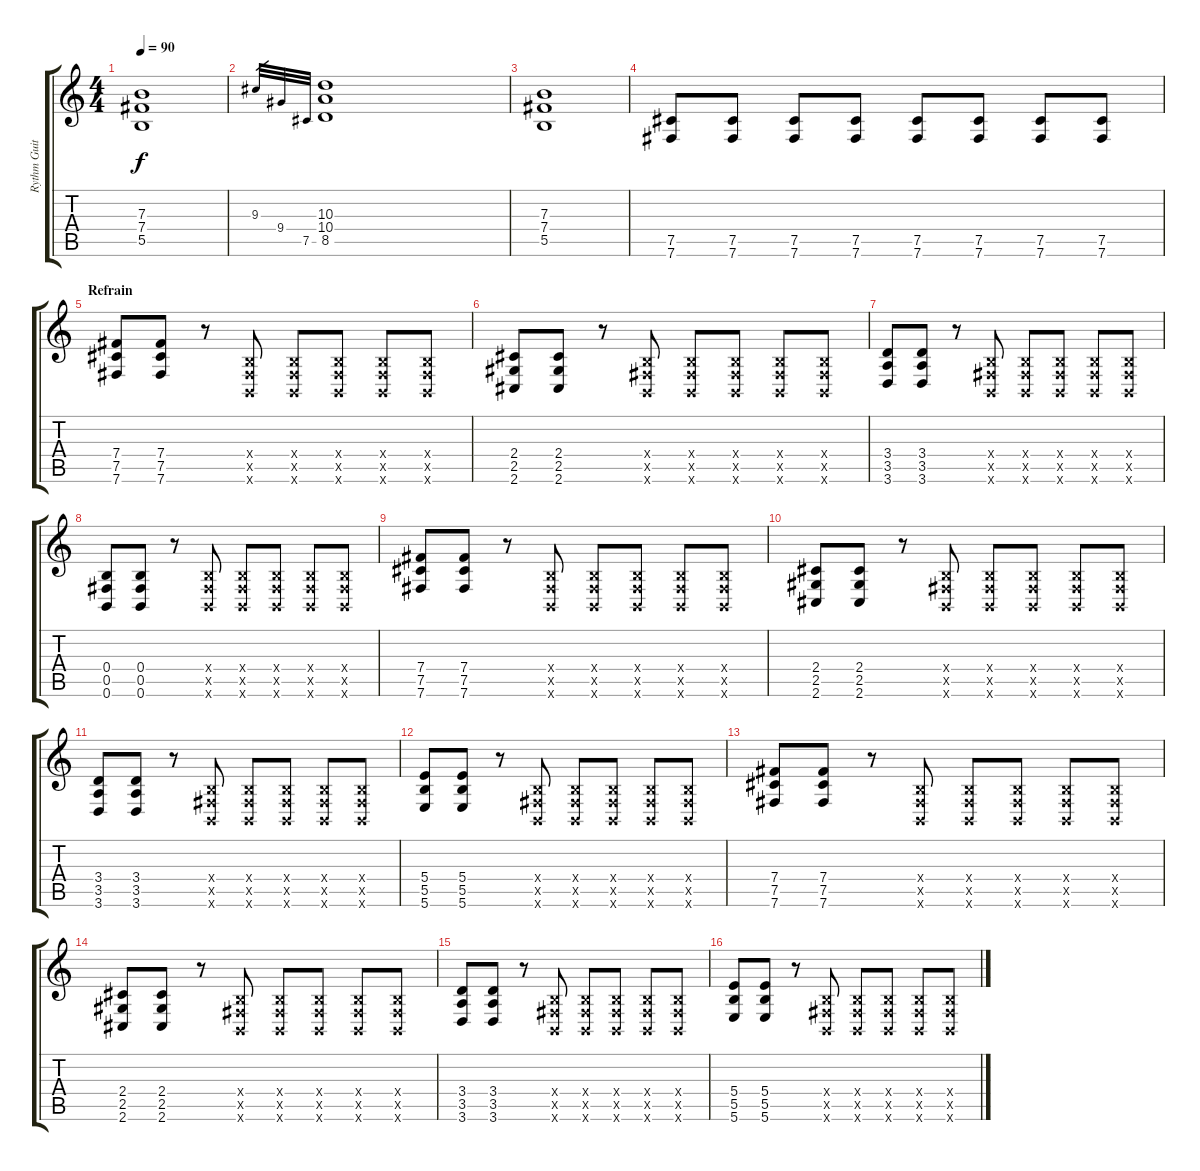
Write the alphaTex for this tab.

\track ("Rythm Guitar" "Rythm Guit") {instrument distortionguitar}
\staff {score tabs}
\tuning (Db4 Ab3 E3 B2 Gb2 B1) {hide}
\ts (4 4)
\tempo 90
\clef g2
\ks c
(7.3 7.4 5.5).1{dy f} |
9.3.32{gr} 9.4.32{gr} 7.5.32{gr} (10.3 10.4 8.5).1 |
(7.3 7.4 5.5).1 |
(7.5 7.6).8 (7.5 7.6).8 (7.5 7.6).8 (7.5 7.6).8 (7.5 7.6).8 (7.5 7.6).8 (7.5 7.6).8 (7.5 7.6).8 |
\section ("" "Refrain")
(7.4 7.5 7.6).8 (7.4 7.5 7.6).8 r.8 (0.4{x} 0.5{x} 0.6{x}).8 (0.4{x} 0.5{x} 0.6{x}).8 (0.4{x} 0.5{x} 0.6{x}).8 (0.4{x} 0.5{x} 0.6{x}).8 (0.4{x} 0.5{x} 0.6{x}).8 |
(2.4 2.5 2.6).8 (2.4 2.5 2.6).8 r.8 (0.4{x} 0.5{x} 0.6{x}).8 (0.4{x} 0.5{x} 0.6{x}).8 (0.4{x} 0.5{x} 0.6{x}).8 (0.4{x} 0.5{x} 0.6{x}).8 (0.4{x} 0.5{x} 0.6{x}).8 |
(3.4 3.5 3.6).8 (3.4 3.5 3.6).8 r.8 (0.4{x} 0.5{x} 0.6{x}).8 (0.4{x} 0.5{x} 0.6{x}).8 (0.4{x} 0.5{x} 0.6{x}).8 (0.4{x} 0.5{x} 0.6{x}).8 (0.4{x} 0.5{x} 0.6{x}).8 |
(0.4 0.5 0.6).8 (0.4 0.5 0.6).8 r.8 (0.4{x} 0.5{x} 0.6{x}).8 (0.4{x} 0.5{x} 0.6{x}).8 (0.4{x} 0.5{x} 0.6{x}).8 (0.4{x} 0.5{x} 0.6{x}).8 (0.4{x} 0.5{x} 0.6{x}).8 |
(7.4 7.5 7.6).8 (7.4 7.5 7.6).8 r.8 (0.4{x} 0.5{x} 0.6{x}).8 (0.4{x} 0.5{x} 0.6{x}).8 (0.4{x} 0.5{x} 0.6{x}).8 (0.4{x} 0.5{x} 0.6{x}).8 (0.4{x} 0.5{x} 0.6{x}).8 |
(2.4 2.5 2.6).8 (2.4 2.5 2.6).8 r.8 (0.4{x} 0.5{x} 0.6{x}).8 (0.4{x} 0.5{x} 0.6{x}).8 (0.4{x} 0.5{x} 0.6{x}).8 (0.4{x} 0.5{x} 0.6{x}).8 (0.4{x} 0.5{x} 0.6{x}).8 |
(3.4 3.5 3.6).8 (3.4 3.5 3.6).8 r.8 (0.4{x} 0.5{x} 0.6{x}).8 (0.4{x} 0.5{x} 0.6{x}).8 (0.4{x} 0.5{x} 0.6{x}).8 (0.4{x} 0.5{x} 0.6{x}).8 (0.4{x} 0.5{x} 0.6{x}).8 |
(5.4 5.5 5.6).8 (5.4 5.5 5.6).8 r.8 (0.4{x} 0.5{x} 0.6{x}).8 (0.4{x} 0.5{x} 0.6{x}).8 (0.4{x} 0.5{x} 0.6{x}).8 (0.4{x} 0.5{x} 0.6{x}).8 (0.4{x} 0.5{x} 0.6{x}).8 |
(7.4 7.5 7.6).8 (7.4 7.5 7.6).8 r.8 (0.4{x} 0.5{x} 0.6{x}).8 (0.4{x} 0.5{x} 0.6{x}).8 (0.4{x} 0.5{x} 0.6{x}).8 (0.4{x} 0.5{x} 0.6{x}).8 (0.4{x} 0.5{x} 0.6{x}).8 |
(2.4 2.5 2.6).8 (2.4 2.5 2.6).8 r.8 (0.4{x} 0.5{x} 0.6{x}).8 (0.4{x} 0.5{x} 0.6{x}).8 (0.4{x} 0.5{x} 0.6{x}).8 (0.4{x} 0.5{x} 0.6{x}).8 (0.4{x} 0.5{x} 0.6{x}).8 |
(3.4 3.5 3.6).8 (3.4 3.5 3.6).8 r.8 (0.4{x} 0.5{x} 0.6{x}).8 (0.4{x} 0.5{x} 0.6{x}).8 (0.4{x} 0.5{x} 0.6{x}).8 (0.4{x} 0.5{x} 0.6{x}).8 (0.4{x} 0.5{x} 0.6{x}).8 |
(5.4 5.5 5.6).8 (5.4 5.5 5.6).8 r.8 (0.4{x} 0.5{x} 0.6{x}).8 (0.4{x} 0.5{x} 0.6{x}).8 (0.4{x} 0.5{x} 0.6{x}).8 (0.4{x} 0.5{x} 0.6{x}).8 (0.4{x} 0.5{x} 0.6{x}).8
